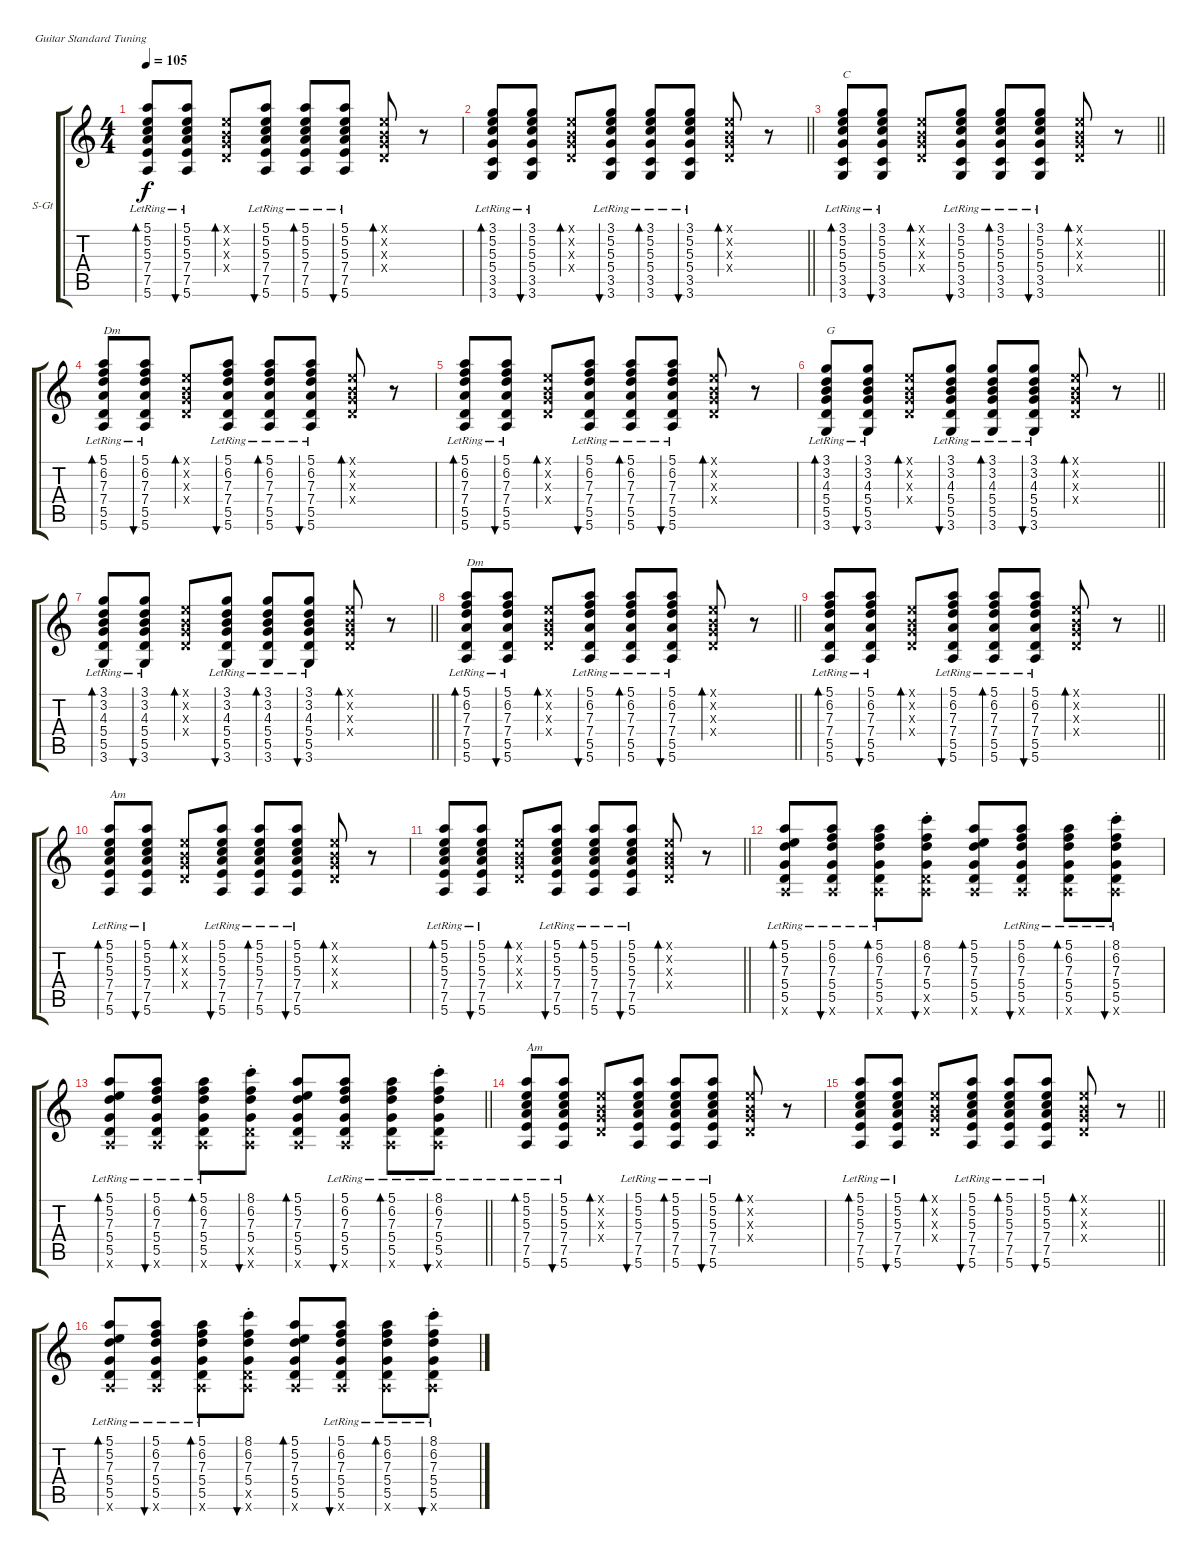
\bracketExtendMode groupsimilarinstruments
\firstSystemTrackNameOrientation horizontal
\otherSystemsTrackNameOrientation horizontal
\track ("Ритм В.Цой" "S-Gt") {instrument acousticguitarsteel}
\staff {score tabs}
\tuning (E4 B3 G3 D3 A2 E2)
\ts (4 4)
\tempo 105
\clef g2
\ks c
(5.1{lr} 5.2{lr} 5.3{lr} 7.4{lr} 7.5{lr} 5.6{lr}).8{bd 30 dy f} (5.1{lr} 5.2{lr} 5.3{lr} 7.4{lr} 7.5{lr} 5.6{lr}).8{bu 30} (0.1{x} 0.2{x} 0.3{x} 0.4{x}).8{bd 30} (5.1{lr} 5.2{lr} 5.3{lr} 7.4{lr} 7.5{lr} 5.6{lr}).8{bu 30} (5.1{lr} 5.2{lr} 5.3{lr} 7.4{lr} 7.5{lr} 5.6{lr}).8{bd 30} (5.1{lr} 5.2{lr} 5.3{lr} 7.4{lr} 7.5{lr} 5.6{lr}).8{bu 30} (0.1{x} 0.2{x} 0.3{x} 0.4{x}).8{bd 30} r.8 |
\barLineRight lightlight
(3.1{lr} 5.2{lr} 5.3{lr} 5.4{lr} 3.5{lr} 3.6{lr}).8{bd 30} (3.1{lr} 5.2{lr} 5.3{lr} 5.4{lr} 3.5{lr} 3.6{lr}).8{bu 30} (0.1{x} 0.2{x} 0.3{x} 0.4{x}).8{bd 30} (3.1{lr} 5.2{lr} 5.3{lr} 5.4{lr} 3.5{lr} 3.6{lr}).8{bu 30} (3.1{lr} 5.2{lr} 5.3{lr} 5.4{lr} 3.5{lr} 3.6{lr}).8{bd 30} (3.1{lr} 5.2{lr} 5.3{lr} 5.4{lr} 3.5{lr} 3.6{lr}).8{bu 30} (0.1{x} 0.2{x} 0.3{x} 0.4{x}).8{bd 30} r.8 |
\barLineRight lightlight
(3.1{lr} 5.2{lr} 5.3{lr} 5.4{lr} 3.5{lr} 3.6{lr}).8{bd 30 txt "C"} (3.1{lr} 5.2{lr} 5.3{lr} 5.4{lr} 3.5{lr} 3.6{lr}).8{bu 30} (0.1{x} 0.2{x} 0.3{x} 0.4{x}).8{bd 30} (3.1{lr} 5.2{lr} 5.3{lr} 5.4{lr} 3.5{lr} 3.6{lr}).8{bu 30} (3.1{lr} 5.2{lr} 5.3{lr} 5.4{lr} 3.5{lr} 3.6{lr}).8{bd 30} (3.1{lr} 5.2{lr} 5.3{lr} 5.4{lr} 3.5{lr} 3.6{lr}).8{bu 30} (0.1{x} 0.2{x} 0.3{x} 0.4{x}).8{bd 30} r.8 |
(5.1{lr} 6.2{lr} 7.3{lr} 7.4{lr} 5.5{lr} 5.6{lr}).8{bd 30 txt "Dm"} (5.1{lr} 6.2{lr} 7.3{lr} 7.4{lr} 5.5{lr} 5.6{lr}).8{bu 30} (0.1{x} 0.2{x} 0.3{x} 0.4{x}).8{bd 30} (5.1{lr} 6.2{lr} 7.3{lr} 7.4{lr} 5.5{lr} 5.6{lr}).8{bu 30} (5.1{lr} 6.2{lr} 7.3{lr} 7.4{lr} 5.5{lr} 5.6{lr}).8{bd 30} (5.1{lr} 6.2{lr} 7.3{lr} 7.4{lr} 5.5{lr} 5.6{lr}).8{bu 30} (0.1{x} 0.2{x} 0.3{x} 0.4{x}).8{bd 30} r.8 |
(5.1{lr} 6.2{lr} 7.3{lr} 7.4{lr} 5.5{lr} 5.6{lr}).8{bd 30} (5.1{lr} 6.2{lr} 7.3{lr} 7.4{lr} 5.5{lr} 5.6{lr}).8{bu 30} (0.1{x} 0.2{x} 0.3{x} 0.4{x}).8{bd 30} (5.1{lr} 6.2{lr} 7.3{lr} 7.4{lr} 5.5{lr} 5.6{lr}).8{bu 30} (5.1{lr} 6.2{lr} 7.3{lr} 7.4{lr} 5.5{lr} 5.6{lr}).8{bd 30} (5.1{lr} 6.2{lr} 7.3{lr} 7.4{lr} 5.5{lr} 5.6{lr}).8{bu 30} (0.1{x} 0.2{x} 0.3{x} 0.4{x}).8{bd 30} r.8 |
\barLineRight lightlight
(3.1{lr} 3.2{lr} 4.3{lr} 5.4{lr} 5.5{lr} 3.6{lr}).8{bd 30 txt "G"} (3.1{lr} 3.2{lr} 4.3{lr} 5.4{lr} 5.5{lr} 3.6{lr}).8{bu 30} (0.1{x} 0.2{x} 0.3{x} 0.4{x}).8{bd 30} (3.1{lr} 3.2{lr} 4.3{lr} 5.4{lr} 5.5{lr} 3.6{lr}).8{bu 30} (3.1{lr} 3.2{lr} 4.3{lr} 5.4{lr} 5.5{lr} 3.6{lr}).8{bd 30} (3.1{lr} 3.2{lr} 4.3{lr} 5.4{lr} 5.5{lr} 3.6{lr}).8{bu 30} (0.1{x} 0.2{x} 0.3{x} 0.4{x}).8{bd 30} r.8 |
\barLineRight lightlight
(3.1{lr} 3.2{lr} 4.3{lr} 5.4{lr} 5.5{lr} 3.6{lr}).8{bd 30} (3.1{lr} 3.2{lr} 4.3{lr} 5.4{lr} 5.5{lr} 3.6{lr}).8{bu 30} (0.1{x} 0.2{x} 0.3{x} 0.4{x}).8{bd 30} (3.1{lr} 3.2{lr} 4.3{lr} 5.4{lr} 5.5{lr} 3.6{lr}).8{bu 30} (3.1{lr} 3.2{lr} 4.3{lr} 5.4{lr} 5.5{lr} 3.6{lr}).8{bd 30} (3.1{lr} 3.2{lr} 4.3{lr} 5.4{lr} 5.5{lr} 3.6{lr}).8{bu 30} (0.1{x} 0.2{x} 0.3{x} 0.4{x}).8{bd 30} r.8 |
\barLineRight lightlight
(5.1{lr} 6.2{lr} 7.3{lr} 7.4{lr} 5.5{lr} 5.6{lr}).8{bd 30 txt "Dm"} (5.1{lr} 6.2{lr} 7.3{lr} 7.4{lr} 5.5{lr} 5.6{lr}).8{bu 30} (0.1{x} 0.2{x} 0.3{x} 0.4{x}).8{bd 30} (5.1{lr} 6.2{lr} 7.3{lr} 7.4{lr} 5.5{lr} 5.6{lr}).8{bu 30} (5.1{lr} 6.2{lr} 7.3{lr} 7.4{lr} 5.5{lr} 5.6{lr}).8{bd 30} (5.1{lr} 6.2{lr} 7.3{lr} 7.4{lr} 5.5{lr} 5.6{lr}).8{bu 30} (0.1{x} 0.2{x} 0.3{x} 0.4{x}).8{bd 30} r.8 |
\barLineRight lightlight
(5.1{lr} 6.2{lr} 7.3{lr} 7.4{lr} 5.5{lr} 5.6{lr}).8{bd 30} (5.1{lr} 6.2{lr} 7.3{lr} 7.4{lr} 5.5{lr} 5.6{lr}).8{bu 30} (0.1{x} 0.2{x} 0.3{x} 0.4{x}).8{bd 30} (5.1{lr} 6.2{lr} 7.3{lr} 7.4{lr} 5.5{lr} 5.6{lr}).8{bu 30} (5.1{lr} 6.2{lr} 7.3{lr} 7.4{lr} 5.5{lr} 5.6{lr}).8{bd 30} (5.1{lr} 6.2{lr} 7.3{lr} 7.4{lr} 5.5{lr} 5.6{lr}).8{bu 30} (0.1{x} 0.2{x} 0.3{x} 0.4{x}).8{bd 30} r.8 |
(5.1{lr} 5.2{lr} 5.3{lr} 7.4{lr} 7.5{lr} 5.6{lr}).8{bd 30 txt "Am"} (5.1{lr} 5.2{lr} 5.3{lr} 7.4{lr} 7.5{lr} 5.6{lr}).8{bu 30} (0.1{x} 0.2{x} 0.3{x} 0.4{x}).8{bd 30} (5.1{lr} 5.2{lr} 5.3{lr} 7.4{lr} 7.5{lr} 5.6{lr}).8{bu 30} (5.1{lr} 5.2{lr} 5.3{lr} 7.4{lr} 7.5{lr} 5.6{lr}).8{bd 30} (5.1{lr} 5.2{lr} 5.3{lr} 7.4{lr} 7.5{lr} 5.6{lr}).8{bu 30} (0.1{x} 0.2{x} 0.3{x} 0.4{x}).8{bd 30} r.8 |
\barLineRight lightlight
(5.1{lr} 5.2{lr} 5.3{lr} 7.4{lr} 7.5{lr} 5.6{lr}).8{bd 30} (5.1{lr} 5.2{lr} 5.3{lr} 7.4{lr} 7.5{lr} 5.6{lr}).8{bu 30} (0.1{x} 0.2{x} 0.3{x} 0.4{x}).8{bd 30} (5.1{lr} 5.2{lr} 5.3{lr} 7.4{lr} 7.5{lr} 5.6{lr}).8{bu 30} (5.1{lr} 5.2{lr} 5.3{lr} 7.4{lr} 7.5{lr} 5.6{lr}).8{bd 30} (5.1{lr} 5.2{lr} 5.3{lr} 7.4{lr} 7.5{lr} 5.6{lr}).8{bu 30} (0.1{x} 0.2{x} 0.3{x} 0.4{x}).8{bd 30} r.8 |
(5.1{lr} 5.2{lr} 7.3{lr} 5.4{lr} 5.5 5.6{x}).8{bd 30} (5.1{lr} 6.2{lr} 7.3{lr} 5.4{lr} 5.5 5.6{x}).8{bu 30} (5.1{lr} 6.2{lr} 7.3{lr} 5.4{lr} 5.5 5.6{x}).8{bd 30} (8.1{st} 6.2{st} 7.3{st} 5.4 5.6{x} 5.5{x}).8{bu 30} (5.1 5.2 7.3 5.4 5.5 5.6{x}).8{bd 30} (5.1{lr} 6.2{lr} 7.3{lr} 5.4{lr} 5.6{x} 5.5).8{bu 30} (5.1{lr} 6.2{lr} 7.3{lr} 5.4{lr} 5.5 5.6{x}).8{bd 30} (8.1{st} 6.2{st} 7.3{st} 5.4{lr} 5.6{x} 5.5).8{bu 30} |
\barLineRight lightlight
(5.1{lr} 5.2{lr} 7.3{lr} 5.4{lr} 5.5 5.6{x}).8{bd 30} (5.1{lr} 6.2{lr} 7.3{lr} 5.4{lr} 5.5 5.6{x}).8{bu 30} (5.1{lr} 6.2{lr} 7.3{lr} 5.4{lr} 5.5 5.6{x}).8{bd 30} (8.1{st} 6.2{st} 7.3{st} 5.4 5.6{x} 5.5{x}).8{bu 30} (5.1 5.2 7.3 5.4 5.5 5.6{x}).8{bd 30} (5.1{lr} 6.2{lr} 7.3{lr} 5.4{lr} 5.6{x} 5.5).8{bu 30} (5.1{lr} 6.2{lr} 7.3{lr} 5.4{lr} 5.5 5.6{x}).8{bd 30} (8.1{st} 6.2{st} 7.3{st} 5.4{lr} 5.6{x} 5.5).8{bu 30} |
(5.1{lr} 5.2{lr} 5.3{lr} 7.4{lr} 7.5{lr} 5.6{lr}).8{bd 30 txt "Am"} (5.1{lr} 5.2{lr} 5.3{lr} 7.4{lr} 7.5{lr} 5.6{lr}).8{bu 30} (0.1{x} 0.2{x} 0.3{x} 0.4{x}).8{bd 30} (5.1{lr} 5.2{lr} 5.3{lr} 7.4{lr} 7.5{lr} 5.6{lr}).8{bu 30} (5.1{lr} 5.2{lr} 5.3{lr} 7.4{lr} 7.5{lr} 5.6{lr}).8{bd 30} (5.1{lr} 5.2{lr} 5.3{lr} 7.4{lr} 7.5{lr} 5.6{lr}).8{bu 30} (0.1{x} 0.2{x} 0.3{x} 0.4{x}).8{bd 30} r.8 |
\barLineRight lightlight
(5.1{lr} 5.2{lr} 5.3{lr} 7.4{lr} 7.5{lr} 5.6{lr}).8{bd 30} (5.1{lr} 5.2{lr} 5.3{lr} 7.4{lr} 7.5{lr} 5.6{lr}).8{bu 30} (0.1{x} 0.2{x} 0.3{x} 0.4{x}).8{bd 30} (5.1{lr} 5.2{lr} 5.3{lr} 7.4{lr} 7.5{lr} 5.6{lr}).8{bu 30} (5.1{lr} 5.2{lr} 5.3{lr} 7.4{lr} 7.5{lr} 5.6{lr}).8{bd 30} (5.1{lr} 5.2{lr} 5.3{lr} 7.4{lr} 7.5{lr} 5.6{lr}).8{bu 30} (0.1{x} 0.2{x} 0.3{x} 0.4{x}).8{bd 30} r.8 |
(5.1{lr} 5.2{lr} 7.3{lr} 5.4{lr} 5.5 5.6{x}).8{bd 30} (5.1{lr} 6.2{lr} 7.3{lr} 5.4{lr} 5.5 5.6{x}).8{bu 30} (5.1{lr} 6.2{lr} 7.3{lr} 5.4{lr} 5.5 5.6{x}).8{bd 30} (8.1{st} 6.2{st} 7.3{st} 5.4 5.6{x} 5.5{x}).8{bu 30} (5.1 5.2 7.3 5.4 5.5 5.6{x}).8{bd 30} (5.1{lr} 6.2{lr} 7.3{lr} 5.4{lr} 5.6{x} 5.5).8{bu 30} (5.1{lr} 6.2{lr} 7.3{lr} 5.4{lr} 5.5 5.6{x}).8{bd 30} (8.1{st} 6.2{st} 7.3{st} 5.4{lr} 5.6{x} 5.5).8{bu 30}
